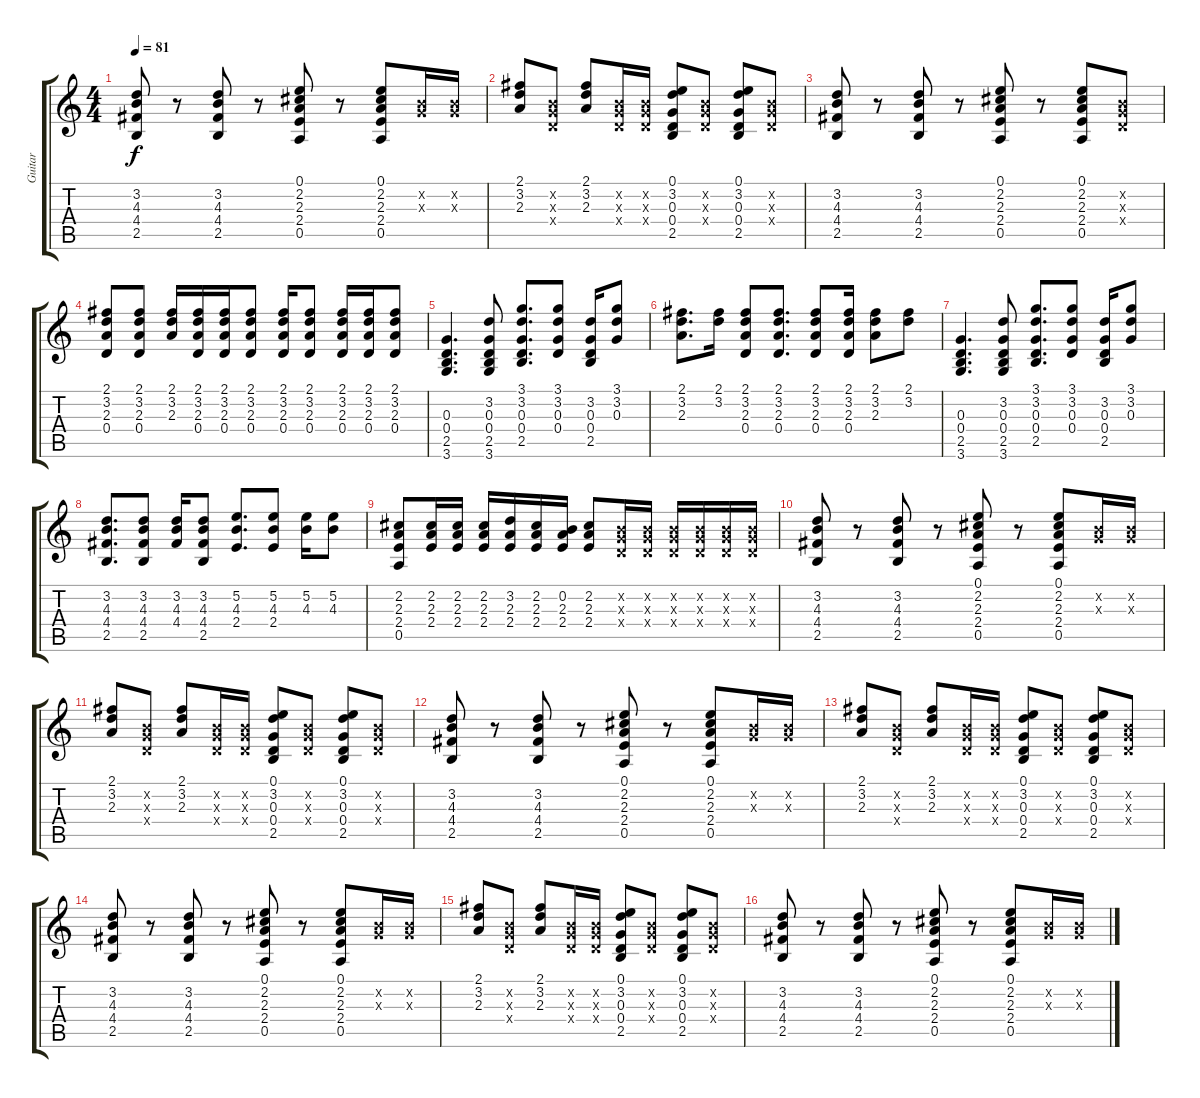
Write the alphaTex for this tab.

\track ("Guitar" "Guitar") {instrument electricguitarclean}
\staff {score tabs}
\tuning (E4 B3 G3 D3 A2 E2) {hide}
\ts (4 4)
\tempo 81
\clef g2
\ks c
(3.2 4.3 4.4 2.5).8{dy f} r.8 (3.2 4.3 4.4 2.5).8 r.8 (0.1 2.2 2.3 2.4 0.5).8 r.8 (0.1 2.2 2.3 2.4 0.5).8 (0.2{x} 0.3{x}).16 (0.2{x} 0.3{x}).16 |
(2.1 3.2 2.3).8 (0.2{x} 0.3{x} 0.4{x}).8 (2.1 3.2 2.3).8 (0.2{x} 0.3{x} 0.4{x}).16 (0.2{x} 0.3{x} 0.4{x}).16 (0.1 3.2 0.3 0.4 2.5).8 (0.2{x} 0.3{x} 0.4{x}).8 (0.1 3.2 0.3 0.4 2.5).8 (0.2{x} 0.3{x} 0.4{x}).8 |
(3.2 4.3 4.4 2.5).8 r.8 (3.2 4.3 4.4 2.5).8 r.8 (0.1 2.2 2.3 2.4 0.5).8 r.8 (0.1 2.2 2.3 2.4 0.5).8 (0.2{x} 0.3{x} 0.4{x}).8 |
(2.1 3.2 2.3 0.4).8 (2.1 3.2 2.3 0.4).8 (2.1 3.2 2.3).16 (2.1 3.2 2.3 0.4).16 (2.1 3.2 2.3 0.4).16 (2.1 3.2 2.3 0.4).8 (2.1 3.2 2.3 0.4).16 (2.1 3.2 2.3 0.4).8 (2.1 3.2 2.3 0.4).16 (2.1 3.2 2.3 0.4).16 (2.1 3.2 2.3 0.4).8 |
(0.3 0.4 2.5 3.6).4{d} (3.2 0.3 0.4 2.5 3.6).8 (3.1 3.2 0.3 0.4 2.5).8{d} (3.1 3.2 0.3 0.4).8 (3.2 0.3 0.4 2.5).16 (3.1 3.2 0.3).8 |
(2.1 3.2 2.3).8{d} (2.1 3.2).16 (2.1 3.2 2.3 0.4).8 (2.1 3.2 2.3 0.4).8{d} (2.1 3.2 2.3 0.4).8 (2.1 3.2 2.3 0.4).16 (2.1 3.2 2.3).8 (2.1 3.2).8 |
(0.3 0.4 2.5 3.6).4{d} (3.2 0.3 0.4 2.5 3.6).8 (3.1 3.2 0.3 0.4 2.5).8{d} (3.1 3.2 0.3 0.4).8 (3.2 0.3 0.4 2.5).16 (3.1 3.2 0.3).8 |
(3.2 4.3 4.4 2.5).8{d} (3.2 4.3 4.4 2.5).8 (3.2 4.3 4.4).16 (3.2 4.3 4.4 2.5).8 (5.2 4.3 2.4).8{d} (5.2 4.3 2.4).8 (5.2 4.3).16 (5.2 4.3).8 |
(2.2 2.3 2.4 0.5).8 (2.2 2.3 2.4).16 (2.2 2.3 2.4).16 (2.2 2.3 2.4).16 (3.2 2.3 2.4).16 (2.2 2.3 2.4).16 (0.2 2.3 2.4).16 (2.2 2.3 2.4).8 (0.2{x} 0.3{x} 0.4{x}).16 (0.2{x} 0.3{x} 0.4{x}).16 (0.2{x} 0.3{x} 0.4{x}).16 (0.2{x} 0.3{x} 0.4{x}).16 (0.2{x} 0.3{x} 0.4{x}).16 (0.2{x} 0.3{x} 0.4{x}).16 |
(3.2 4.3 4.4 2.5).8{volume 5 instrument acousticguitarsteel} r.8 (3.2 4.3 4.4 2.5).8 r.8 (0.1 2.2 2.3 2.4 0.5).8 r.8 (0.1 2.2 2.3 2.4 0.5).8 (0.2{x} 0.3{x}).16 (0.2{x} 0.3{x}).16 |
(2.1 3.2 2.3).8{volume 9} (0.2{x} 0.3{x} 0.4{x}).8 (2.1 3.2 2.3).8 (0.2{x} 0.3{x} 0.4{x}).16 (0.2{x} 0.3{x} 0.4{x}).16 (0.1 3.2 0.3 0.4 2.5).8 (0.2{x} 0.3{x} 0.4{x}).8 (0.1 3.2 0.3 0.4 2.5).8 (0.2{x} 0.3{x} 0.4{x}).8 |
(3.2 4.3 4.4 2.5).8 r.8 (3.2 4.3 4.4 2.5).8 r.8 (0.1 2.2 2.3 2.4 0.5).8 r.8 (0.1 2.2 2.3 2.4 0.5).8 (0.2{x} 0.3{x}).16 (0.2{x} 0.3{x}).16 |
(2.1 3.2 2.3).8 (0.2{x} 0.3{x} 0.4{x}).8 (2.1 3.2 2.3).8 (0.2{x} 0.3{x} 0.4{x}).16 (0.2{x} 0.3{x} 0.4{x}).16 (0.1 3.2 0.3 0.4 2.5).8 (0.2{x} 0.3{x} 0.4{x}).8 (0.1 3.2 0.3 0.4 2.5).8 (0.2{x} 0.3{x} 0.4{x}).8 |
(3.2 4.3 4.4 2.5).8{volume 5 instrument acousticguitarsteel} r.8 (3.2 4.3 4.4 2.5).8 r.8 (0.1 2.2 2.3 2.4 0.5).8 r.8 (0.1 2.2 2.3 2.4 0.5).8 (0.2{x} 0.3{x}).16 (0.2{x} 0.3{x}).16 |
(2.1 3.2 2.3).8{volume 9} (0.2{x} 0.3{x} 0.4{x}).8 (2.1 3.2 2.3).8 (0.2{x} 0.3{x} 0.4{x}).16 (0.2{x} 0.3{x} 0.4{x}).16 (0.1 3.2 0.3 0.4 2.5).8 (0.2{x} 0.3{x} 0.4{x}).8 (0.1 3.2 0.3 0.4 2.5).8 (0.2{x} 0.3{x} 0.4{x}).8 |
(3.2 4.3 4.4 2.5).8 r.8 (3.2 4.3 4.4 2.5).8 r.8 (0.1 2.2 2.3 2.4 0.5).8 r.8 (0.1 2.2 2.3 2.4 0.5).8 (0.2{x} 0.3{x}).16 (0.2{x} 0.3{x}).16
